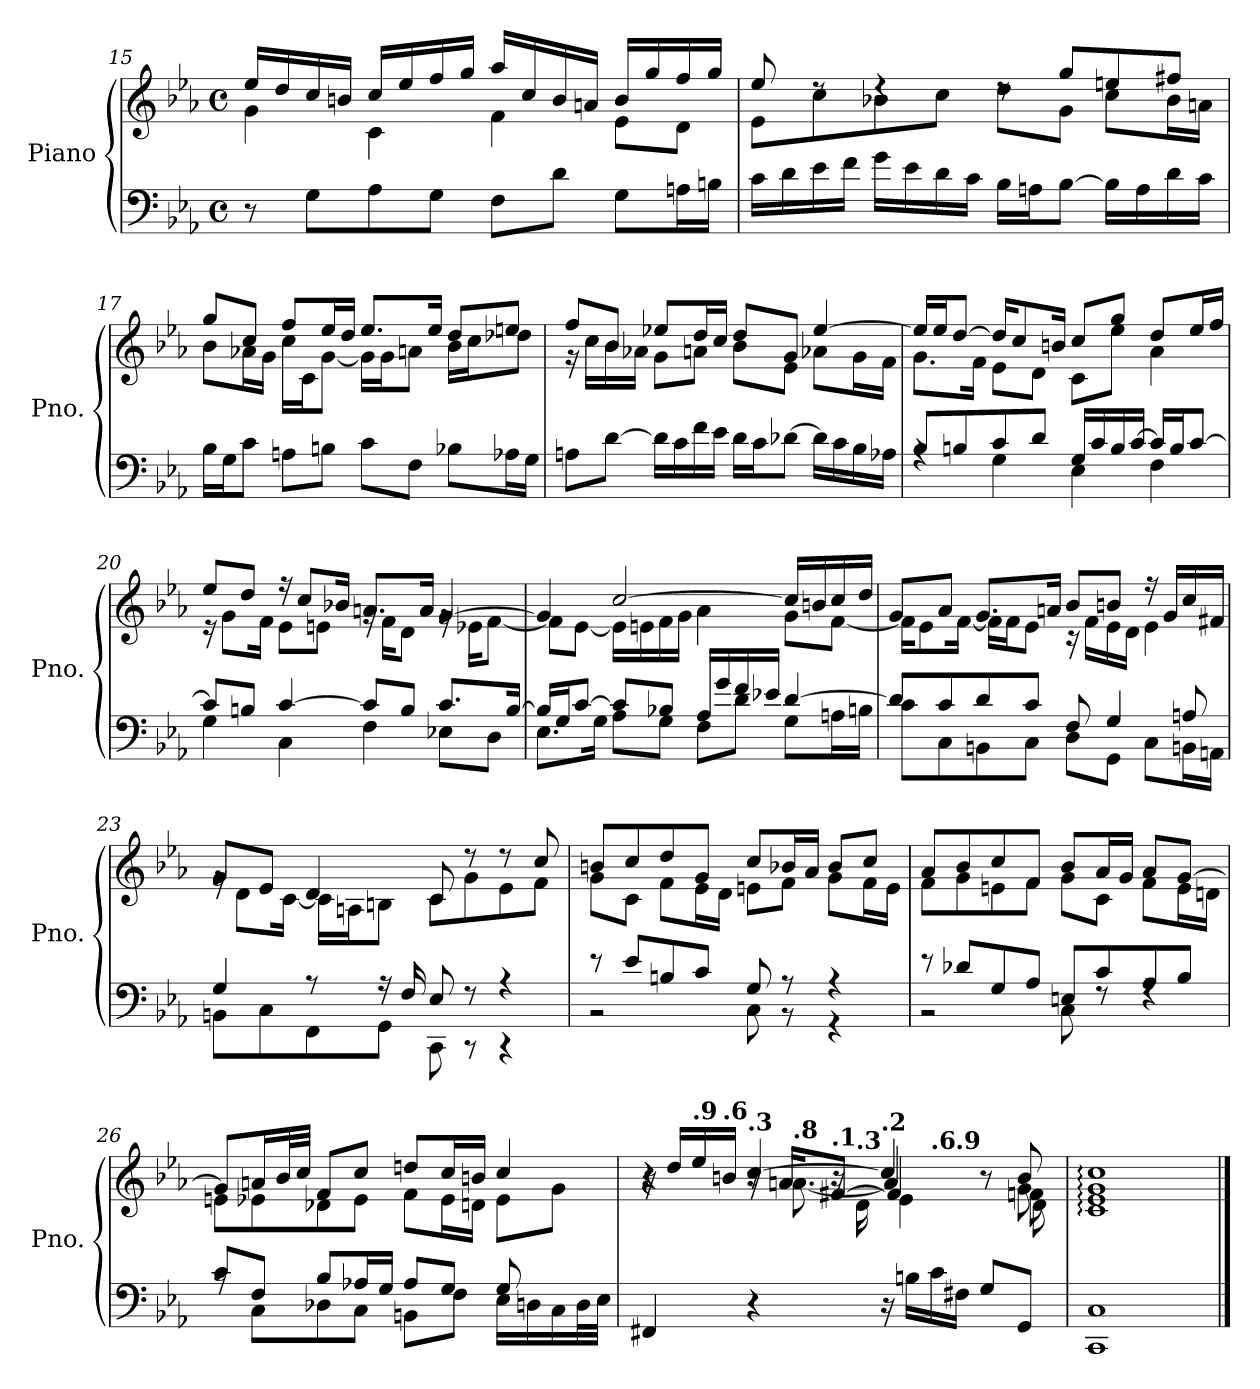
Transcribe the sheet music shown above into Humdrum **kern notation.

**kern	**kern
*part1	*part1
*staff2	*staff1
*I"Piano	*
*I'Pno.	*
!!LO:LB:g=z
*clefF4	*clefG2
*k[b-e-a-]	*k[b-e-a-]
*M4/4	*M4/4
*met(c)	*met(c)
=15	=15
*	*^
8r	16ee-i/LL	4gj\
.	16dd/	.
8GZ\L	16cc/	.
.	16bn/JJ	.
8A-Z\	16cc/LL	4cj\
.	16ee-/	.
8GZ\J	16ff/	.
.	16gg/JJ	.
8FZ\L	16aa-/LL	4fj\
.	16cc/	.
8dZ\J	16b/	.
.	16an/JJ	.
8GZ\L	16b/LL	8e-j\L
.	16gg/	.
16AnZ\L	16ff/	8dj\J
16BnZ\JJ	16gg/JJ	.
=16	=16	=16
16cZ\LL	8ee-/	8e-j\L
16d\	.	.
16e-\	8rdd	8cci\
16f\JJ	.	.
16g\LL	4rdd	8b-Xi\
16e-\	.	.
16d\	.	8cci\J
16c\JJ	.	.
16B-\LL	8rdd	8ddi\L
16An\J	.	.
[8B-\J	8ggi/L	8gi\J
16B-\LL]	8eeni/	8cci\L
16A\	.	.
16d\	8ff#Xi/J	16b-i\L
16c\JJ	.	16ani\JJ
!!LO:LB:g=z	!!
=17	=17	=17
16B-\LL	8ggi/L	8b-i\L
16G\J	.	.
8ci\J	8cci/J	16a-X\L
.	.	16g\JJ
8Ani\L	8ffi/L	16cc\LL
.	.	16c\J
8Bni\J	16ee-i/L	[8g\J
.	16ddi/JJ	.
8ci\L	8.ee-i/L	16g\LL]
.	.	16g\J
8Fi\J	.	8an\J
.	16ee-i/Jk	.
8B-Xi\L	8ddi/L	16b-\LL
.	.	16cc\J
16A-Xi\L	8eeni/J	8dd-X\J
16Gi\JJ	.	.
=18	=18	=18
8Ani\L	8ffi/L	16r
.	.	16cc\LL
[8d\J	8b-i/J	16b-i\
.	.	16a-Xi\JJ
16d\LL]	8ee-Xi/L	8gi\L
16c\	.	.
16f\	16ddi/L	8ani\J
16e-\JJ	16cci/JJ	.
16d\LL	8ddi/L	8b-i\L
16c\J	.	.
[8d-X\J	8g/J	8e-i\J
16d-\LL]	[4ee-/	8a-Xi\L
16c\	.	.
16B-\	.	16gi\L
16A-X\JJ	.	16fi\JJ
!!LO:LB:g=z	!!
=19	=19	=19
*^	*	*
8B-/L	4rA	16ee-/LL]	8.gi\L
.	.	16ee-/J	.
8Bn/	.	[8dd/J	.
.	.	.	16f\Jk
8c/	4Gj\	16dd/KL]	8e-\L
.	.	8cc/	.
8d/J	.	.	8d\J
.	.	16bn/Jk	.
16G/LL	4E-j\	8cc/L	8c\L
16c/	.	.	.
16B/	.	8gg/J	8ee-\J
[16c/JJ	.	.	.
16c/LL]	4Fj\	8dd/L	4a-\
16B/J	.	.	.
[8c/J	.	16ee-/L	.
.	.	16ff/JJ	.
=20	=20	=20	=20
8c/L]	4Gj\	8ee-/L	16r
.	.	.	8g\L
8Bn/J	.	8dd/J	.
.	.	.	16f\Jk
[4c/	4Cj\	16r	8e-\L
.	.	8cc/L	.
.	.	.	8en\J
.	.	16b-X/Jk	.
8c/L]	4Fj\	8.an/L	16rg
.	.	.	16f\KL
8B/J	.	.	8d\J
.	.	16a/Jk	.
8.c/L	8E-Xj\L	[4g/	16rg
.	.	.	16e-X\KL
.	8Dj\J	.	[8f\J
[16B/Jk	.	.	.
!!LO:LB:g=z	!!
=21	=21	=21	=21
16B/LL]	8.E-j\L	4g/]	8f\L]
16G/J	.	.	.
[8c/J	.	.	[8e-\J
.	16GZ\Jk	.	.
8c/L]	8A-Z\L	[2cc/	16e-\LL]
.	.	.	16en\
8B-X/J	8GZ\J	.	16f\
.	.	.	16g\JJ
16A-/LL	8FZ\L	.	4a-\
16g/	.	.	.
16f/	8dZ\J	.	.
16e-X/JJ	.	.	.
[4d/	8GZ\L	16cc/LL]	8g\L
.	.	16bn/	.
.	16AnZ\L	16cc/	[8f\J
.	16BnZ\JJ	16dd/JJ	.
=22	=22	=22	=22
8d/L]	8cZ\L	8g/L	16f\KL]
.	.	.	8e-\
8c/	8Ci\	8a-/J	.
.	.	.	[16f\Jk
8d/	8BBni\	8.g/L	16f\LL]
.	.	.	16f\J
8c/J	8Ci\J	.	8e-\J
.	.	16an/Jk	.
8F/	8Di\L	8b-/L	16r
.	.	.	16f\LL
4G/	8GGi\J	8bn/J	16e-\
.	.	.	16d\JJ
.	8Ci\L	16r	4e-\
.	.	16g/LL	.
8An/	16BBni\L	16cc/	.
.	16AAni\JJ	16f#X/JJ	.
!!LO:PB:g=z	!!
=23	=23	=23	=23
4G/	8BBni\L	8g/L	16rg
.	.	.	8d\L
.	8C\	8e-/J	.
.	.	.	[16c\Jk
8r	8FF\	4d/	16c\LL]
.	.	.	16An\J
16r	8GG\J	.	8Bn\J
16F/	.	.	.
8E-/	8CC\	8c/	8c\L
8r	8r	8r	8gi\
4r	4r	8r	8e-i\
.	.	8cci/	8fi\J
=24	=24	=24	=24
8r	2r	8bni/L	8gi\L
8e-/L	.	8cci/	8ci\J
8Bn/	.	8ddi/	8fi\L
8c/J	.	8gi/J	16e-i\L
.	.	.	16di\JJ
8G/	8C\	8cci/L	8eni\L
8r	8r	16b-Xi/L	8f\J
.	.	16a-i/JJ	.
4r	4r	8b-i/L	8g\L
.	.	8cci/J	16f\L
.	.	.	16e\JJ
=25	=25	=25	=25
8r	2r	8a-i/L	8f\L
8d-X/L	.	8b-i/	8gi\
8G/	.	8cci/	8eni\
8A-/J	.	8fi/J	8fi\J
8En/L	8C\	8b-i/L	8gi\L
8ci/	8rF	16a-i/L	8ci\J
.	.	16gi/JJ	.
8A-i/	4rF	8a-i/L	8fi\L
8B-i/J	.	[8g/J	16ei\L
.	.	.	16dni\JJ
!!LO:LB:g=z
=26	=26	=26	=26
*	*	*	*^
8ci/L	8rA	8g/L]	8eni\L	2..ryy
8Fi/J	8CZ\L	16an/L	8e-X\	.
.	.	32b-/L	.	.
.	.	32cc/JJJ	.	.
8B-i/L	8D-XZ\	8f/L	8d-X\	.
16A-Xi/L	8CZ\J	8cc/J	8e-\J	.
16Gi/JJ	.	.	.	.
8A-i/L	8BBnZ\L	8ddn/L	8f\L	.
8G/J	8FZ\J	16cc/L	16e-\L	.
.	.	16bn/JJ	16dn\JJ	.
8G/L	16E-Z\LL	4cc/	8e-\L	.
.	16Dn\	.	.	.
8ryy	16C\	.	8g\J	8e-\J
.	32D\L	.	.	.
.	32E-\JJJ	.	.	.
*v	*v	*	*	*
*	*v	*v	*v
=27	=27
*	*MM88
*	*^
*	*	*^
*	*	*	*^
*	*	*	*	*^
*	*	*	*	*	*^
4FF#X/	16r	4r	4ryy	4r	2ryy	2ryy
.	16dd/LL	.	.	.	.	.
*	*MM87	*	*	*	*	*
!	!LO:TX:a:B:t=.9	!	!	!	!	!
.	16ee-/	.	.	.	.	.
*	*MM87	*	*	*	*	*
!	!LO:TX:a:B:t=.6	!	!	!	!	!
.	16bn/JJ	.	.	.	.	.
*	*MM87	*	*	*	*	*
!	!LO:TX:a:B:t=.3	!	!	!	!	!
4r	[4cc/	16r	16ryy	8r	.	.
*	*MM86	*	*	*	*	*
!	!	!LO:TX:a:B:t=.8	!	!	!	!
.	.	[8.an\	16a/KL	.	.	.
*	*MM86	*	*	*	*	*
!	!	!	!LO:TX:a:B:t=.1	!	!	!
.	.	.	[8f#X/J	16r	.	.
*	*MM85	*	*	*	*	*
!	!	!	!	!LO:TX:a:B:t=.3	!	!
.	.	.	.	16d\	.	.
*	*MM84	*	*	*	*	*
!	!LO:TX:a:B:t=.2	!	!	!	!	!
16r	4cc/]	4a/]	4f#/]	4e-\	8ryy	8.ryy
*	*MM83	*	*	*	*	*
16Bn\LL	.	.	.	.	.	.
*	*MM81	*	*	*	*	*
!	!	!	!	!	!LO:TX:a:B:t=.6	!
16c\	.	.	.	.	4.ryy	.
*	*MM79	*	*	*	*	*
!	!	!	!	!	!	!LO:TX:a:B:t=.9
16F#X\JJ	.	.	.	.	.	4ryy
*	*MM78	*	*	*	*	*
8G/L	8r	8ryy	8ryy	8ryy	.	.
*	*MM68	*	*	*	*	*
8GG/J	8b/	8g\	8fn\	8d\	.	.
.	.	.	.	.	.	16ryy
*	*	*	*	*v	*v	*v
=28	=28	=28	=28	=28
1CC 1C	1cc:	1g:	1e-:	1c:
*	*v	*v	*v	*v
==	==
*-	*-
